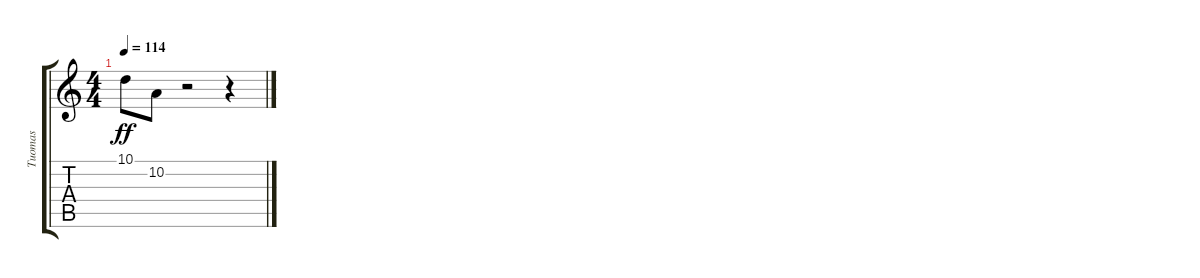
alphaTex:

\track ("Tuomas" "Tuomas") {instrument pad1newage}
\staff {score tabs}
\tuning (E4 B3 G3 D3 A2 E2) {hide}
\ts (4 4)
\tempo 114
\clef g2
\ks c
10.1.8{dy ff} 10.2.8 r.2 r.4
